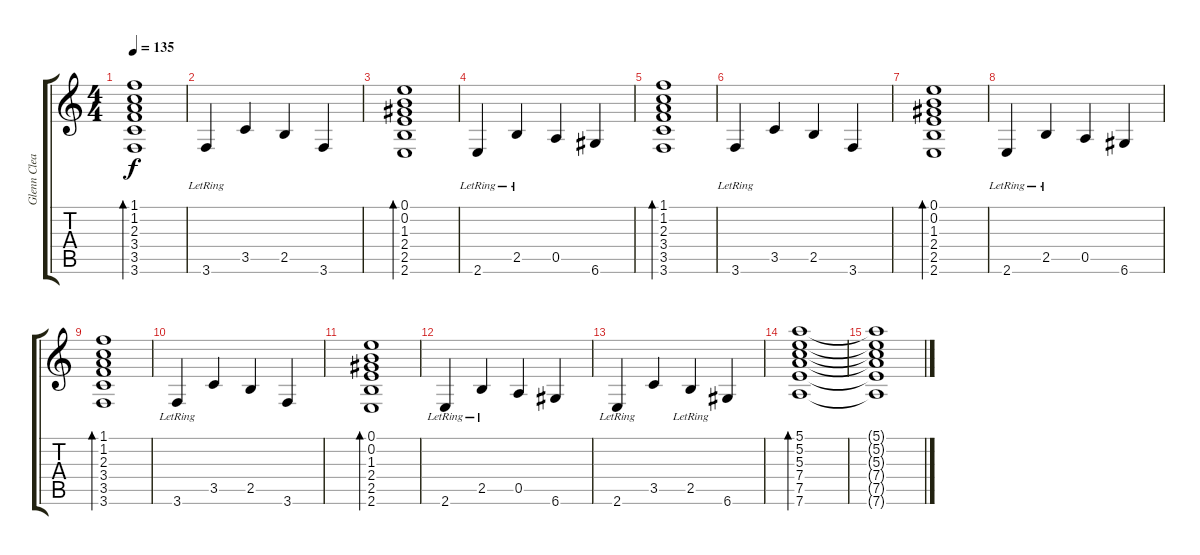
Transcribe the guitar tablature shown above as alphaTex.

\track ("Glenn Clean" "Glenn Clea") {instrument acousticguitarsteel}
\staff {score tabs}
\tuning (E4 B3 G3 D3 A2 D2) {hide}
\ts (4 4)
\tempo 135
\clef g2
\ks c
(1.1 1.2 2.3 3.4 3.5 3.6).1{bd 480 dy f} |
3.6{lr}.4 3.5.4 2.5.4 3.6.4 |
(0.1 0.2 1.3 2.4 2.5 2.6).1{bd 480} |
2.6{lr}.4 2.5{lr}.4 0.5.4 6.6.4 |
(1.1 1.2 2.3 3.4 3.5 3.6).1{bd 480} |
3.6{lr}.4 3.5.4 2.5.4 3.6.4 |
(0.1 0.2 1.3 2.4 2.5 2.6).1{bd 480} |
2.6{lr}.4 2.5{lr}.4 0.5.4 6.6.4 |
(1.1 1.2 2.3 3.4 3.5 3.6).1{bd 480} |
3.6{lr}.4 3.5.4 2.5.4 3.6.4 |
(0.1 0.2 1.3 2.4 2.5 2.6).1{bd 480} |
2.6{lr}.4 2.5{lr}.4 0.5.4 6.6.4 |
2.6{lr}.4 3.5.4 2.5{lr}.4 6.6.4 |
(5.1 5.2 5.3 7.4 7.5 7.6).1{bd 480} |
(5.1{t} 5.2{t} 5.3{t} 7.4{t} 7.5{t} 7.6{t}).1
